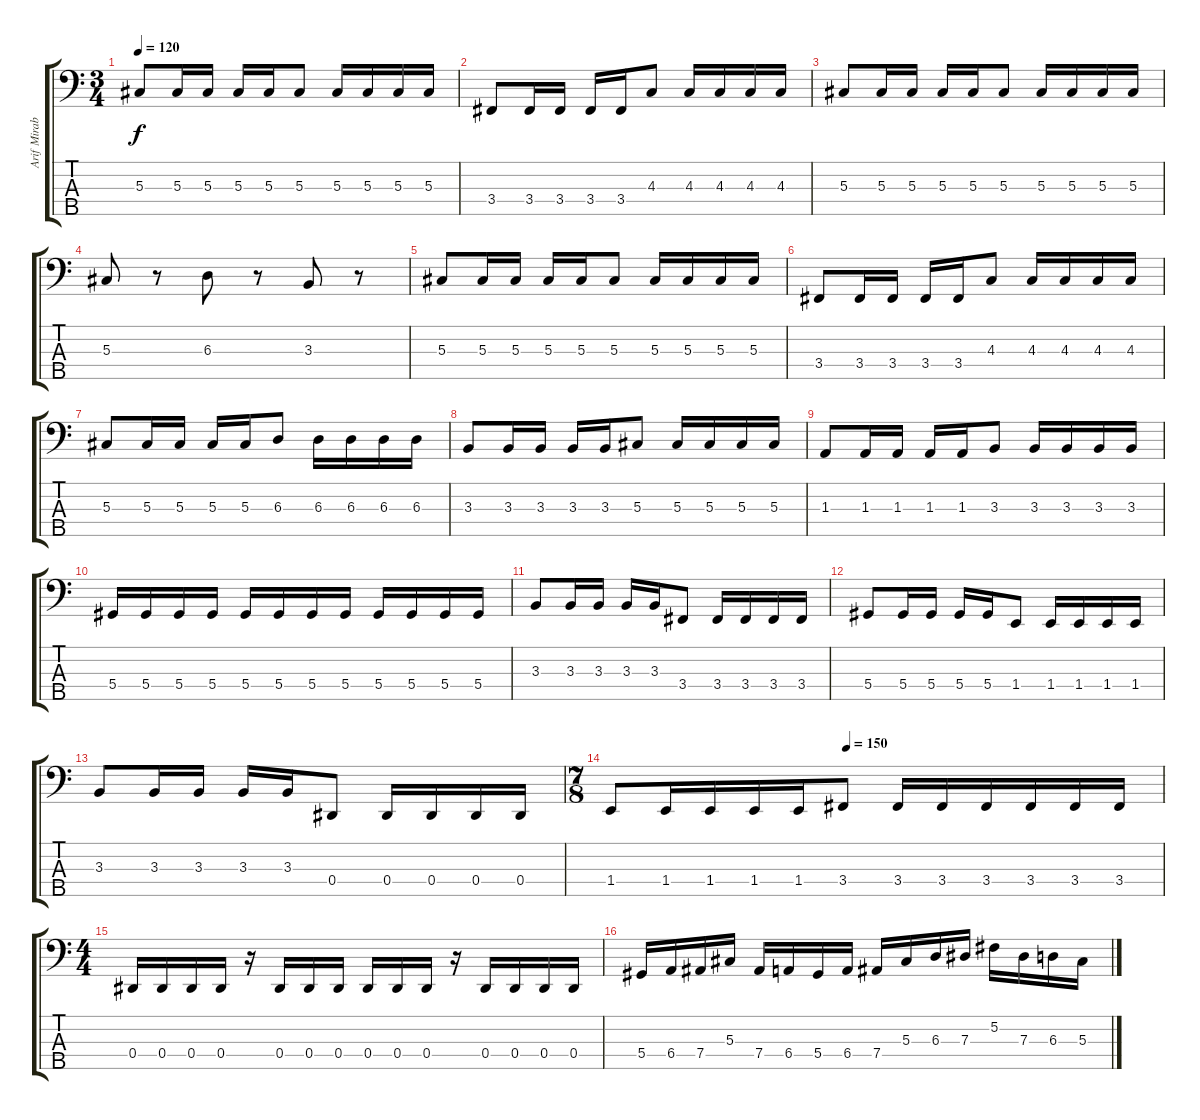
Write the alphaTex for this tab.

\track ("Arif Mirabdolbaghi" "Arif Mirab") {instrument electricbassfinger}
\staff {score tabs}
\tuning (Gb2 Db2 Ab1 Eb1 Bb0) {hide}
\ts (3 4)
\tempo 120
\clef f4
\ks c
5.3.8{dy f} 5.3.16 5.3.16 5.3.16 5.3.16 5.3.8 5.3.16 5.3.16 5.3.16 5.3.16 |
3.4.8 3.4.16 3.4.16 3.4.16 3.4.16 4.3.8 4.3.16 4.3.16 4.3.16 4.3.16 |
5.3.8 5.3.16 5.3.16 5.3.16 5.3.16 5.3.8 5.3.16 5.3.16 5.3.16 5.3.16 |
5.3.8 r.8 6.3.8 r.8 3.3.8 r.8 |
5.3.8 5.3.16 5.3.16 5.3.16 5.3.16 5.3.8 5.3.16 5.3.16 5.3.16 5.3.16 |
3.4.8 3.4.16 3.4.16 3.4.16 3.4.16 4.3.8 4.3.16 4.3.16 4.3.16 4.3.16 |
5.3.8 5.3.16 5.3.16 5.3.16 5.3.16 6.3.8 6.3.16 6.3.16 6.3.16 6.3.16 |
3.3.8 3.3.16 3.3.16 3.3.16 3.3.16 5.3.8 5.3.16 5.3.16 5.3.16 5.3.16 |
1.3.8 1.3.16 1.3.16 1.3.16 1.3.16 3.3.8 3.3.16 3.3.16 3.3.16 3.3.16 |
5.4.16 5.4.16 5.4.16 5.4.16 5.4.16 5.4.16 5.4.16 5.4.16 5.4.16 5.4.16 5.4.16 5.4.16 |
3.3.8 3.3.16 3.3.16 3.3.16 3.3.16 3.4.8 3.4.16 3.4.16 3.4.16 3.4.16 |
5.4.8 5.4.16 5.4.16 5.4.16 5.4.16 1.4.8 1.4.16 1.4.16 1.4.16 1.4.16 |
3.3.8 3.3.16 3.3.16 3.3.16 3.3.16 0.4.8 0.4.16 0.4.16 0.4.16 0.4.16 |
\ts (7 8)
\tempo (150 0.42857142857142855)
1.4.8 1.4.16 1.4.16 1.4.16 1.4.16 3.4.8 3.4.16 3.4.16 3.4.16 3.4.16 3.4.16 3.4.16 |
\ts (4 4)
0.4.16 0.4.16 0.4.16 0.4.16 r.16 0.4.16 0.4.16 0.4.16 0.4.16 0.4.16 0.4.16 r.16 0.4.16 0.4.16 0.4.16 0.4.16 |
5.4.16 6.4.16 7.4.16 5.3.16 7.4.16 6.4.16 5.4.16 6.4.16 7.4.16 5.3.16 6.3.16 7.3.16 5.2.16 7.3.16 6.3.16 5.3.16
